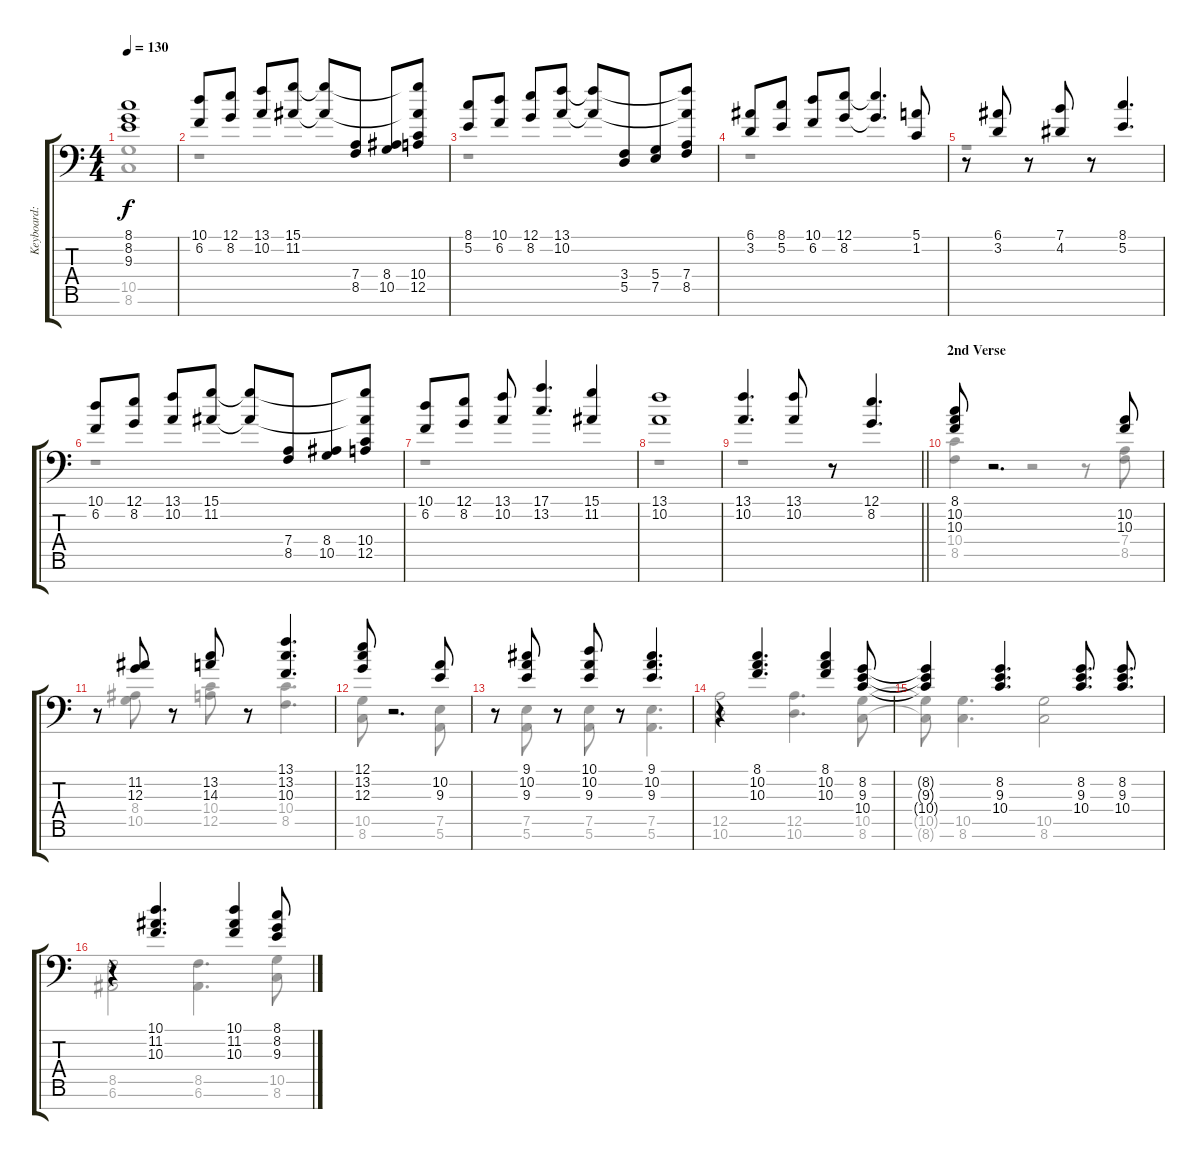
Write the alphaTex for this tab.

\track ("Keyboard: Tsumugi Kotobuki" "Keyboard: ") {instrument electricgrandpiano}
\staff {score tabs}
\tuning (E4 B3 G3 D3 A2 E2 E1) {hide}
\voice
\ts (4 4)
\tempo 130
\clef f4
\ks c
(8.1 8.2 9.3).1{dy f} |
(10.1 6.2).8{balance 8 instrument honkytonkpiano} (12.1 8.2).8 (13.1 10.2).8 (15.1 11.2).8 (15.1{t} 11.2{t}).8 (7.4 8.5).8{instrument pizzicatostrings} (8.4 10.5).8 (15.1{t} 11.2{t} 10.4 12.5).8 |
(8.1 5.2).8{instrument honkytonkpiano} (10.1 6.2).8 (12.1 8.2).8 (13.1 10.2).8 (13.1{t} 10.2{t}).8 (3.4 5.5).8{instrument pizzicatostrings} (5.4 7.5).8 (13.1{t} 10.2{t} 7.4 8.5).8 |
(6.1 3.2).8{instrument honkytonkpiano} (8.1 5.2).8 (10.1 6.2).8 (12.1 8.2).8 (12.1{t} 8.2{t}).4{d} (5.1 1.2).8 |
r.8 (6.1 3.2).8 r.8 (7.1 4.2).8 r.8 (8.1 5.2).4{d} |
(10.1 6.2).8 (12.1 8.2).8 (13.1 10.2).8 (15.1 11.2).8 (15.1{t} 11.2{t}).8 (7.4 8.5).8{instrument pizzicatostrings} (8.4 10.5).8 (15.1{t} 11.2{t} 10.4 12.5).8 |
(10.1 6.2).8{instrument honkytonkpiano} (12.1 8.2).8 (13.1 10.2).8 (17.1 13.2).4{d} (15.1 11.2).4 |
(13.1 10.2).1 |
\barLineRight lightlight
(13.1 10.2).4{d} (13.1 10.2).8 r.8 (12.1 8.2).4{d} |
\section ("" "2nd Verse")
(8.1 10.2 10.3).8{balance 2 instrument electricgrandpiano} r.2{d} (10.2 10.3).8 |
r.8 (11.2 12.3).8 r.8 (13.2 14.3).8 r.8 (13.1 13.2 10.3).4{d} |
(12.1 13.2 12.3).8 r.2{d} (10.2 9.3).8 |
r.8 (9.1 10.2 9.3).8 r.8 (10.1 10.2 9.3).8 r.8 (9.1 10.2 9.3).4{d} |
r.4 (8.1 10.2 10.3).4{d} (8.1 10.2 10.3).4 (8.2 9.3 10.4).8 |
(8.2{t} 9.3{t} 10.4{t}).4 (8.2 9.3 10.4).4{d} (8.2 9.3 10.4).8{d} (8.2 9.3 10.4).8{d} |
r.4 (10.1 11.2 10.3).4{d} (10.1 11.2 10.3).4 (8.1 8.2 9.3).8
\voice
\clef f4
\ottava regular
\simile none
\ks c
(10.5 8.6).1{dy f} |
r.1 |
r.1 |
r.1 |
r.1 |
r.1 |
r.1 |
r.1 |
\barLineRight lightlight
r.1 |
(10.4 8.5).4 r.2 r.8 (7.4 8.5).8 |
r.8 (8.4 10.5).8 r.8 (10.4 12.5).8 r.8 (10.4 8.5).4{d} |
(10.5 8.6).8 r.2{d} (7.5 5.6).8 |
r.8 (7.5 5.6).8 r.8 (7.5 5.6).8 r.8 (7.5 5.6).4{d} |
(12.5 10.6).2 (12.5 10.6).4{d} (10.5 8.6).8 |
(10.5{t} 8.6{t}).8 (10.5 8.6).4{d} (10.5 8.6).2 |
(8.5 6.6).2 (8.5 6.6).4{d} (10.5 8.6).8
